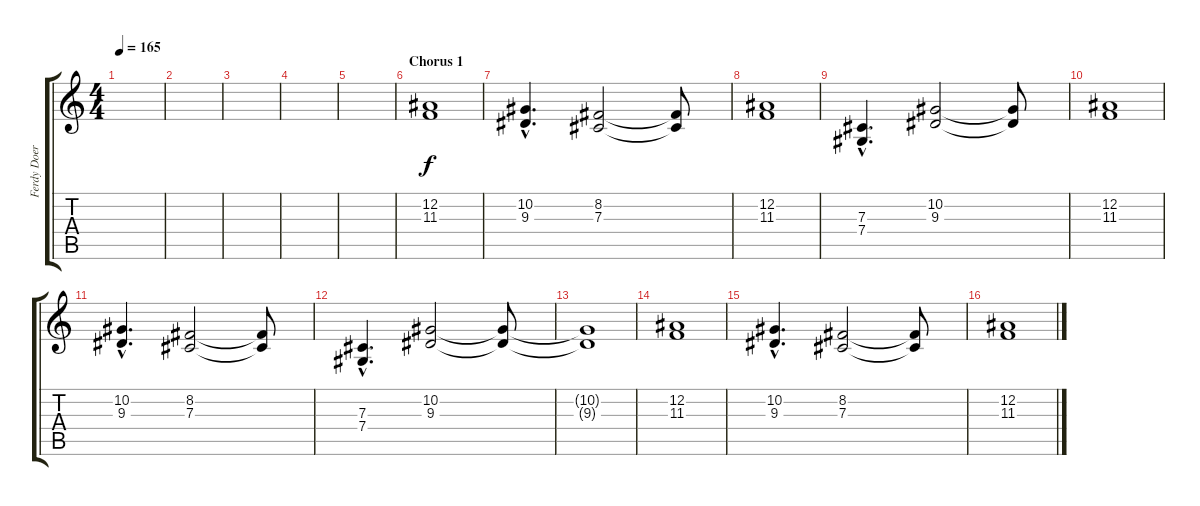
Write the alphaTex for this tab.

\track ("Ferdy Doernberg - Tastiere" "Ferdy Doer") {instrument reedorgan}
\staff {score tabs}
\tuning (Eb4 Bb3 Gb3 Db3 Ab2 Eb2) {hide}
\ts (4 4)
\tempo 165
\clef g2
\ks c
|
|
|
|
|
\section ("" "Chorus 1")
(12.2 11.3).1 |
(10.2{hac} 9.3{hac}).4{d} (8.2 7.3).2 (8.2{t} 7.3{t}).8 |
(12.2 11.3).1 |
(7.3{hac} 7.4{hac}).4{d} (10.2 9.3).2 (10.2{t} 9.3{t}).8 |
(12.2 11.3).1 |
(10.2{hac} 9.3{hac}).4{d} (8.2 7.3).2 (8.2{t} 7.3{t}).8 |
(7.3{hac} 7.4{hac}).4{d} (10.2 9.3).2 (10.2{t} 9.3{t}).8 |
(10.2{t} 9.3{t}).1 |
(12.2 11.3).1 |
(10.2{hac} 9.3{hac}).4{d} (8.2 7.3).2 (8.2{t} 7.3{t}).8 |
(12.2 11.3).1
